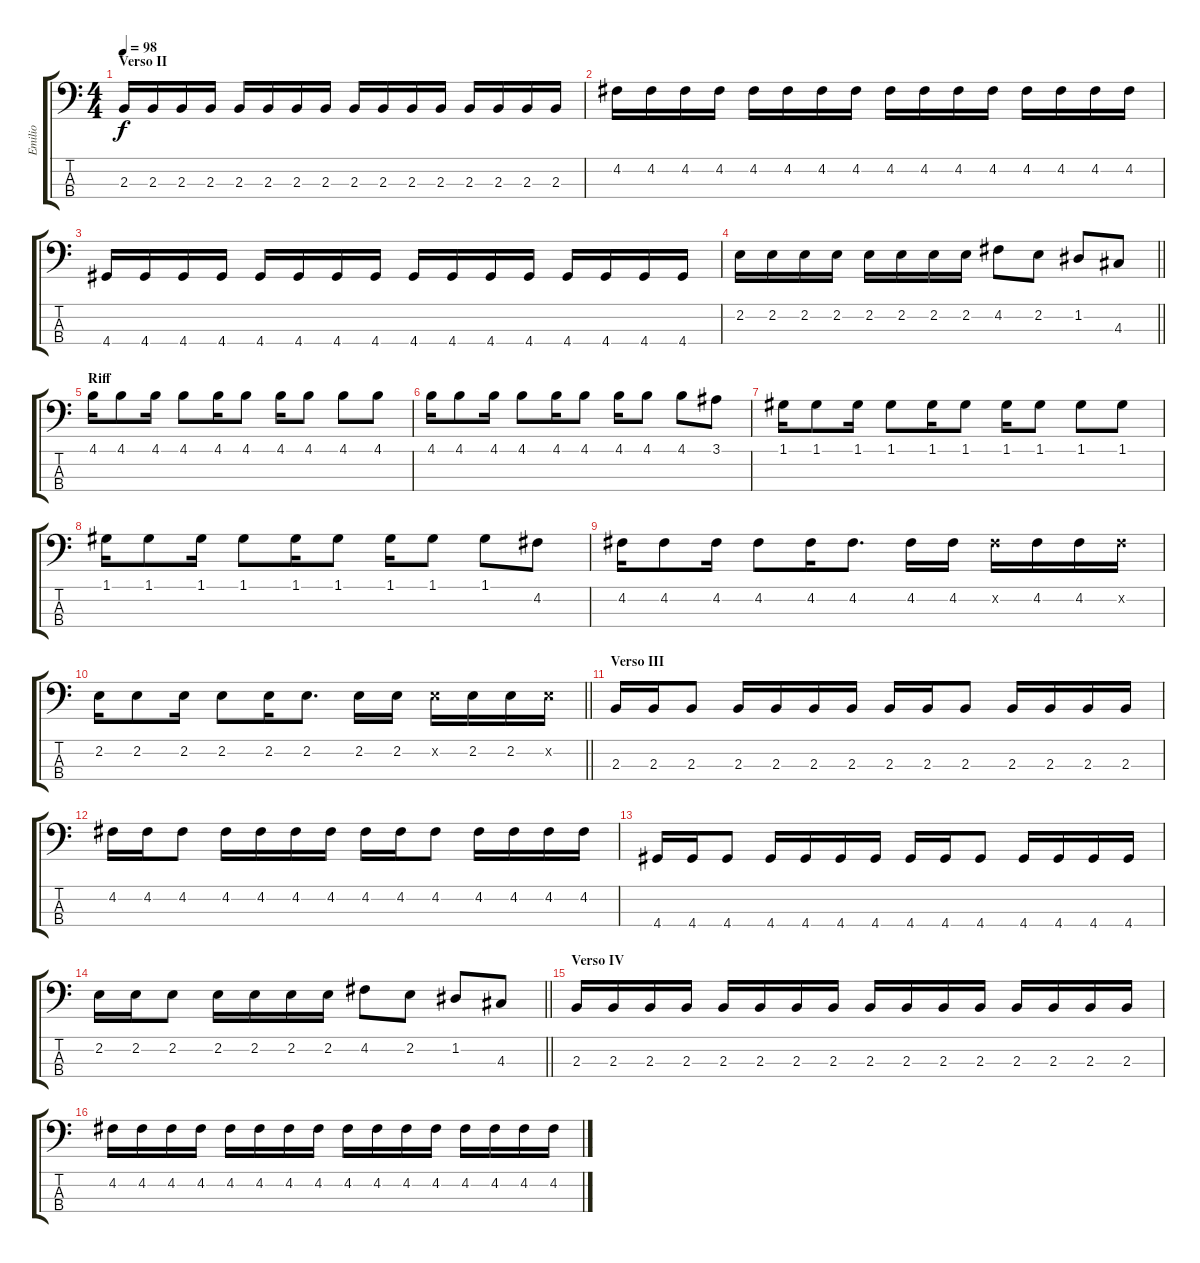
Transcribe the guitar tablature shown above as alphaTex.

\track ("Emilio" "Emilio") {instrument electricbasspick}
\staff {score tabs}
\tuning (G2 D2 A1 E1) {hide}
\ts (4 4)
\section ("" "Verso II")
\tempo 98
\clef f4
\ks c
2.3.16{dy f} 2.3.16 2.3.16 2.3.16 2.3.16 2.3.16 2.3.16 2.3.16 2.3.16 2.3.16 2.3.16 2.3.16 2.3.16 2.3.16 2.3.16 2.3.16 |
4.2.16 4.2.16 4.2.16 4.2.16 4.2.16 4.2.16 4.2.16 4.2.16 4.2.16 4.2.16 4.2.16 4.2.16 4.2.16 4.2.16 4.2.16 4.2.16 |
4.4.16 4.4.16 4.4.16 4.4.16 4.4.16 4.4.16 4.4.16 4.4.16 4.4.16 4.4.16 4.4.16 4.4.16 4.4.16 4.4.16 4.4.16 4.4.16 |
\barLineRight lightlight
2.2.16 2.2.16 2.2.16 2.2.16 2.2.16 2.2.16 2.2.16 2.2.16 4.2.8 2.2.8 1.2.8 4.3.8 |
\section ("" "Riff")
4.1.16 4.1.8 4.1.16 4.1.8 4.1.16 4.1.8 4.1.16 4.1.8 4.1.8 4.1.8 |
4.1.16 4.1.8 4.1.16 4.1.8 4.1.16 4.1.8 4.1.16 4.1.8 4.1.8 3.1.8 |
1.1.16 1.1.8 1.1.16 1.1.8 1.1.16 1.1.8 1.1.16 1.1.8 1.1.8 1.1.8 |
1.1.16 1.1.8 1.1.16 1.1.8 1.1.16 1.1.8 1.1.16 1.1.8 1.1.8 4.2.8 |
4.2.16 4.2.8 4.2.16 4.2.8 4.2.16 4.2.8{d} 4.2.16 4.2.16 4.2{x}.16 4.2.16 4.2.16 4.2{x}.16 |
\barLineRight lightlight
2.2.16 2.2.8 2.2.16 2.2.8 2.2.16 2.2.8{d} 2.2.16 2.2.16 2.2{x}.16 2.2.16 2.2.16 2.2{x}.16 |
\section ("" "Verso III")
2.3.16 2.3.16 2.3.8 2.3.16 2.3.16 2.3.16 2.3.16 2.3.16 2.3.16 2.3.8 2.3.16 2.3.16 2.3.16 2.3.16 |
4.2.16 4.2.16 4.2.8 4.2.16 4.2.16 4.2.16 4.2.16 4.2.16 4.2.16 4.2.8 4.2.16 4.2.16 4.2.16 4.2.16 |
4.4.16 4.4.16 4.4.8 4.4.16 4.4.16 4.4.16 4.4.16 4.4.16 4.4.16 4.4.8 4.4.16 4.4.16 4.4.16 4.4.16 |
\barLineRight lightlight
2.2.16 2.2.16 2.2.8 2.2.16 2.2.16 2.2.16 2.2.16 4.2.8 2.2.8 1.2.8 4.3.8 |
\section ("" "Verso IV")
2.3.16 2.3.16 2.3.16 2.3.16 2.3.16 2.3.16 2.3.16 2.3.16 2.3.16 2.3.16 2.3.16 2.3.16 2.3.16 2.3.16 2.3.16 2.3.16 |
4.2.16 4.2.16 4.2.16 4.2.16 4.2.16 4.2.16 4.2.16 4.2.16 4.2.16 4.2.16 4.2.16 4.2.16 4.2.16 4.2.16 4.2.16 4.2.16
